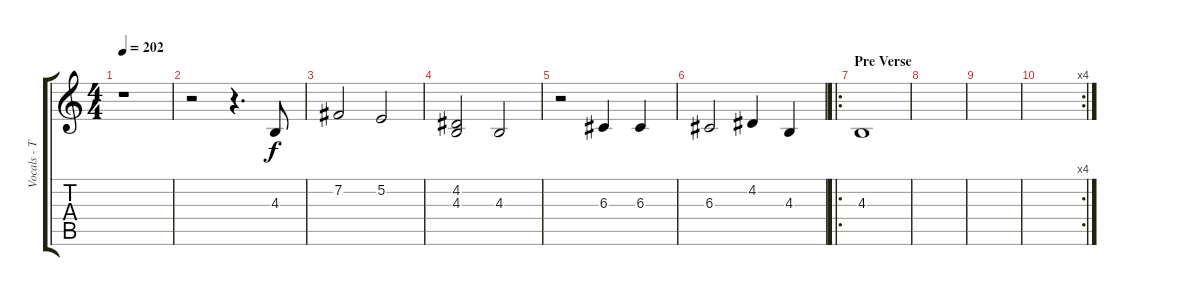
\track ("Vocals - Tom" "Vocals - T") {instrument tenorsax}
\staff {score tabs}
\tuning (E4 B3 G3 D3 A2 E2) {hide}
\ts (4 4)
\tempo 202
\clef g2
\ks c
r.1{dy f} |
r.2 r.4{d} 4.3.8 |
7.2.2 5.2.2 |
(4.2 4.3).2 4.3.2 |
r.2 6.3.4 6.3.4 |
6.3.2 4.2.4 4.3.4 |
\ro
\section ("" "Pre Verse")
4.3.1 |
|
|
\rc 4
